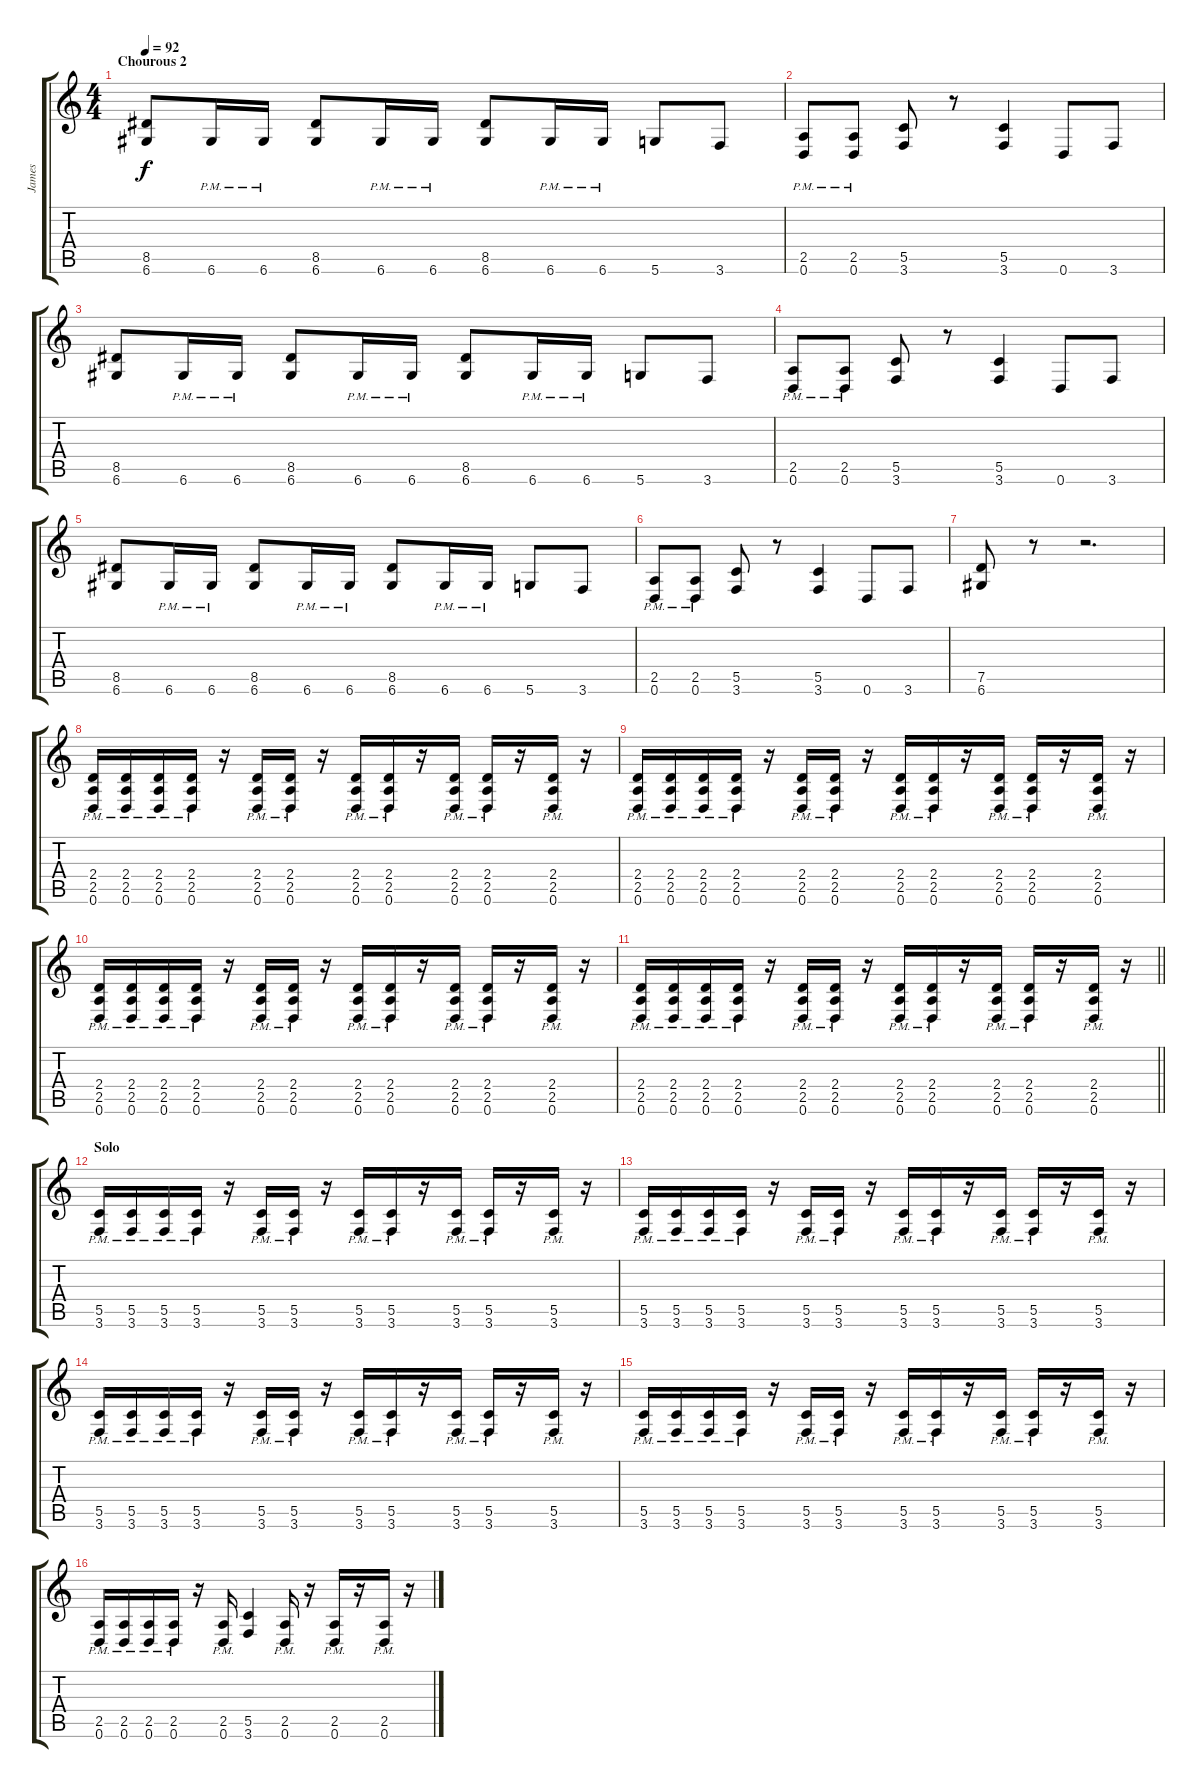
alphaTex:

\track ("James" "James") {instrument distortionguitar}
\staff {score tabs}
\tuning (D4 A3 F3 C3 G2 D2) {hide}
\ts (4 4)
\section ("" "Chourous 2")
\tempo 92
\clef g2
\ks c
(8.5 6.6).8{dy f} 6.6{pm}.16 6.6{pm}.16 (8.5 6.6).8 6.6{pm}.16 6.6{pm}.16 (8.5 6.6).8 6.6{pm}.16 6.6{pm}.16 5.6.8 3.6.8 |
(2.5{pm} 0.6{pm}).8 (2.5{pm} 0.6{pm}).8 (5.5 3.6).8 r.8 (5.5 3.6).4 0.6.8 3.6.8 |
(8.5 6.6).8 6.6{pm}.16 6.6{pm}.16 (8.5 6.6).8 6.6{pm}.16 6.6{pm}.16 (8.5 6.6).8 6.6{pm}.16 6.6{pm}.16 5.6.8 3.6.8 |
(2.5{pm} 0.6{pm}).8 (2.5{pm} 0.6{pm}).8 (5.5 3.6).8 r.8 (5.5 3.6).4 0.6.8 3.6.8 |
(8.5 6.6).8 6.6{pm}.16 6.6{pm}.16 (8.5 6.6).8 6.6{pm}.16 6.6{pm}.16 (8.5 6.6).8 6.6{pm}.16 6.6{pm}.16 5.6.8 3.6.8 |
(2.5{pm} 0.6{pm}).8 (2.5{pm} 0.6{pm}).8 (5.5 3.6).8 r.8 (5.5 3.6).4 0.6.8 3.6.8 |
(7.5 6.6).8 r.8 r.2{d} |
(2.4{pm} 2.5{pm} 0.6{pm}).16 (2.4{pm} 2.5{pm} 0.6{pm}).16 (2.4{pm} 2.5{pm} 0.6{pm}).16 (2.4{pm} 2.5{pm} 0.6{pm}).16 r.16 (2.4{pm} 2.5{pm} 0.6{pm}).16 (2.4{pm} 2.5{pm} 0.6{pm}).16 r.16 (2.4{pm} 2.5{pm} 0.6{pm}).16 (2.4{pm} 2.5{pm} 0.6{pm}).16 r.16 (2.4{pm} 2.5{pm} 0.6{pm}).16 (2.4{pm} 2.5{pm} 0.6{pm}).16 r.16 (2.4{pm} 2.5{pm} 0.6{pm}).16 r.16 |
(2.4{pm} 2.5{pm} 0.6{pm}).16 (2.4{pm} 2.5{pm} 0.6{pm}).16 (2.4{pm} 2.5{pm} 0.6{pm}).16 (2.4{pm} 2.5{pm} 0.6{pm}).16 r.16 (2.4{pm} 2.5{pm} 0.6{pm}).16 (2.4{pm} 2.5{pm} 0.6{pm}).16 r.16 (2.4{pm} 2.5{pm} 0.6{pm}).16 (2.4{pm} 2.5{pm} 0.6{pm}).16 r.16 (2.4{pm} 2.5{pm} 0.6{pm}).16 (2.4{pm} 2.5{pm} 0.6{pm}).16 r.16 (2.4{pm} 2.5{pm} 0.6{pm}).16 r.16 |
(2.4{pm} 2.5{pm} 0.6{pm}).16 (2.4{pm} 2.5{pm} 0.6{pm}).16 (2.4{pm} 2.5{pm} 0.6{pm}).16 (2.4{pm} 2.5{pm} 0.6{pm}).16 r.16 (2.4{pm} 2.5{pm} 0.6{pm}).16 (2.4{pm} 2.5{pm} 0.6{pm}).16 r.16 (2.4{pm} 2.5{pm} 0.6{pm}).16 (2.4{pm} 2.5{pm} 0.6{pm}).16 r.16 (2.4{pm} 2.5{pm} 0.6{pm}).16 (2.4{pm} 2.5{pm} 0.6{pm}).16 r.16 (2.4{pm} 2.5{pm} 0.6{pm}).16 r.16 |
\barLineRight lightlight
(2.4{pm} 2.5{pm} 0.6{pm}).16 (2.4{pm} 2.5{pm} 0.6{pm}).16 (2.4{pm} 2.5{pm} 0.6{pm}).16 (2.4{pm} 2.5{pm} 0.6{pm}).16 r.16 (2.4{pm} 2.5{pm} 0.6{pm}).16 (2.4{pm} 2.5{pm} 0.6{pm}).16 r.16 (2.4{pm} 2.5{pm} 0.6{pm}).16 (2.4{pm} 2.5{pm} 0.6{pm}).16 r.16 (2.4{pm} 2.5{pm} 0.6{pm}).16 (2.4{pm} 2.5{pm} 0.6{pm}).16 r.16 (2.4{pm} 2.5{pm} 0.6{pm}).16 r.16 |
\section ("" "Solo")
(5.5{pm} 3.6{pm}).16{volume 4} (5.5{pm} 3.6{pm}).16 (5.5{pm} 3.6{pm}).16 (5.5{pm} 3.6{pm}).16 r.16 (5.5{pm} 3.6{pm}).16 (5.5{pm} 3.6{pm}).16 r.16 (5.5{pm} 3.6{pm}).16 (5.5{pm} 3.6{pm}).16 r.16 (5.5{pm} 3.6{pm}).16 (5.5{pm} 3.6{pm}).16 r.16 (5.5{pm} 3.6{pm}).16 r.16 |
(5.5{pm} 3.6{pm}).16 (5.5{pm} 3.6{pm}).16 (5.5{pm} 3.6{pm}).16 (5.5{pm} 3.6{pm}).16 r.16 (5.5{pm} 3.6{pm}).16 (5.5{pm} 3.6{pm}).16 r.16 (5.5{pm} 3.6{pm}).16 (5.5{pm} 3.6{pm}).16 r.16 (5.5{pm} 3.6{pm}).16 (5.5{pm} 3.6{pm}).16 r.16 (5.5{pm} 3.6{pm}).16 r.16 |
(5.5{pm} 3.6{pm}).16 (5.5{pm} 3.6{pm}).16 (5.5{pm} 3.6{pm}).16 (5.5{pm} 3.6{pm}).16 r.16 (5.5{pm} 3.6{pm}).16 (5.5{pm} 3.6{pm}).16 r.16 (5.5{pm} 3.6{pm}).16 (5.5{pm} 3.6{pm}).16 r.16 (5.5{pm} 3.6{pm}).16 (5.5{pm} 3.6{pm}).16 r.16 (5.5{pm} 3.6{pm}).16 r.16 |
(5.5{pm} 3.6{pm}).16 (5.5{pm} 3.6{pm}).16 (5.5{pm} 3.6{pm}).16 (5.5{pm} 3.6{pm}).16 r.16 (5.5{pm} 3.6{pm}).16 (5.5{pm} 3.6{pm}).16 r.16 (5.5{pm} 3.6{pm}).16 (5.5{pm} 3.6{pm}).16 r.16 (5.5{pm} 3.6{pm}).16 (5.5{pm} 3.6{pm}).16 r.16 (5.5{pm} 3.6{pm}).16 r.16 |
(2.5{pm} 0.6{pm}).16 (2.5{pm} 0.6{pm}).16 (2.5{pm} 0.6{pm}).16 (2.5{pm} 0.6{pm}).16 r.16 (2.5{pm} 0.6{pm}).16 (5.5 3.6).4 (2.5{pm} 0.6{pm}).16 r.16 (2.5{pm} 0.6{pm}).16 r.16 (2.5{pm} 0.6{pm}).16 r.16
